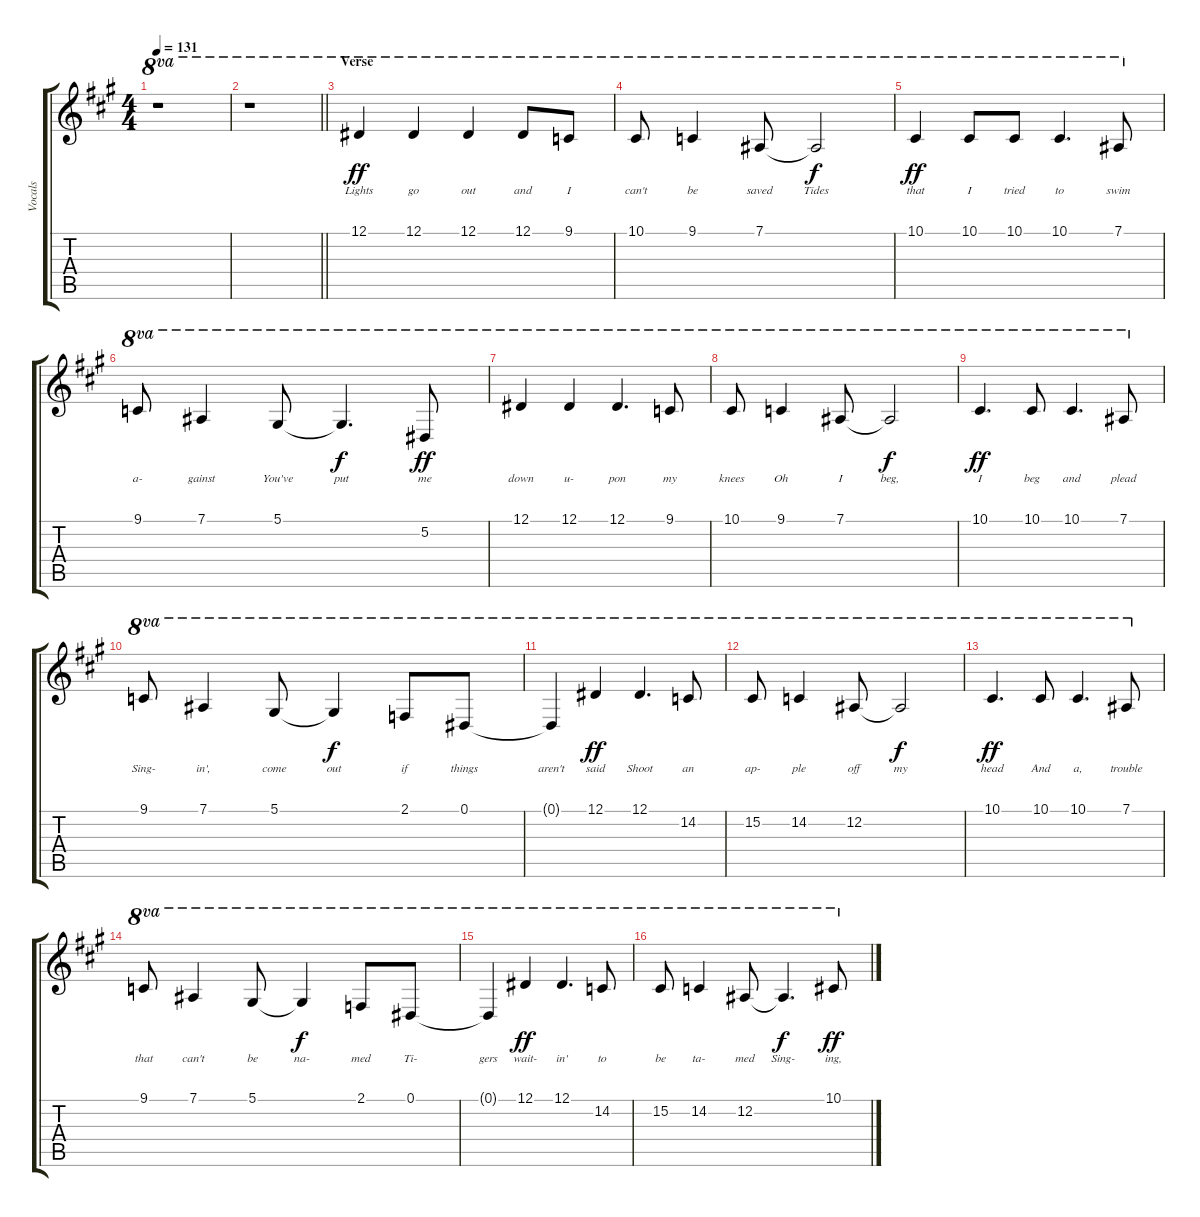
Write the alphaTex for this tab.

\track ("Vocals" "Vocals") {instrument vibraphone}
\staff {score tabs}
\tuning (Eb4 Bb3 Gb3 Db3 Ab2 Eb2) {hide}
\ts (4 4)
\tempo 131
\clef g2
\ks a
r.1{ot 8va dy ff} |
\barLineRight lightlight
r.1{ot 8va} |
\section ("" "Verse")
12.1.4{ot 8va lyrics (0 "Lights") lyrics (1 "") lyrics (2 "") lyrics (3 "") lyrics (4 "")} 12.1.4{ot 8va lyrics (0 "go") lyrics (1 "") lyrics (2 "") lyrics (3 "") lyrics (4 "")} 12.1.4{ot 8va lyrics (0 "out") lyrics (1 "") lyrics (2 "") lyrics (3 "") lyrics (4 "")} 12.1.8{ot 8va lyrics (0 "and") lyrics (1 "") lyrics (2 "") lyrics (3 "") lyrics (4 "")} 9.1.8{ot 8va lyrics (0 "I") lyrics (1 "") lyrics (2 "") lyrics (3 "") lyrics (4 "")} |
10.1.8{ot 8va lyrics (0 "can't") lyrics (1 "") lyrics (2 "") lyrics (3 "") lyrics (4 "")} 9.1.4{ot 8va lyrics (0 "be") lyrics (1 "") lyrics (2 "") lyrics (3 "") lyrics (4 "")} 7.1.8{ot 8va lyrics (0 "saved") lyrics (1 "") lyrics (2 "") lyrics (3 "") lyrics (4 "")} 7.1{t}.2{ot 8va lyrics (0 "Tides") lyrics (1 "") lyrics (2 "") lyrics (3 "") lyrics (4 "") dy f} |
10.1.4{ot 8va lyrics (0 "that") lyrics (1 "") lyrics (2 "") lyrics (3 "") lyrics (4 "") dy ff} 10.1.8{ot 8va lyrics (0 "I") lyrics (1 "") lyrics (2 "") lyrics (3 "") lyrics (4 "")} 10.1.8{ot 8va lyrics (0 "tried") lyrics (1 "") lyrics (2 "") lyrics (3 "") lyrics (4 "")} 10.1.4{d ot 8va lyrics (0 "to") lyrics (1 "") lyrics (2 "") lyrics (3 "") lyrics (4 "")} 7.1.8{ot 8va lyrics (0 "swim") lyrics (1 "") lyrics (2 "") lyrics (3 "") lyrics (4 "")} |
9.1.8{ot 8va lyrics (0 "a-") lyrics (1 "") lyrics (2 "") lyrics (3 "") lyrics (4 "")} 7.1.4{ot 8va lyrics (0 "gainst") lyrics (1 "") lyrics (2 "") lyrics (3 "") lyrics (4 "")} 5.1.8{ot 8va lyrics (0 "You've") lyrics (1 "") lyrics (2 "") lyrics (3 "") lyrics (4 "")} 5.1{t}.4{d ot 8va lyrics (0 "put") lyrics (1 "") lyrics (2 "") lyrics (3 "") lyrics (4 "") dy f} 5.2.8{ot 8va lyrics (0 "me") lyrics (1 "") lyrics (2 "") lyrics (3 "") lyrics (4 "") dy ff} |
12.1.4{ot 8va lyrics (0 "down") lyrics (1 "") lyrics (2 "") lyrics (3 "") lyrics (4 "")} 12.1.4{ot 8va lyrics (0 "u-") lyrics (1 "") lyrics (2 "") lyrics (3 "") lyrics (4 "")} 12.1.4{d ot 8va lyrics (0 "pon") lyrics (1 "") lyrics (2 "") lyrics (3 "") lyrics (4 "")} 9.1.8{ot 8va lyrics (0 "my") lyrics (1 "") lyrics (2 "") lyrics (3 "") lyrics (4 "")} |
10.1.8{ot 8va lyrics (0 "knees") lyrics (1 "") lyrics (2 "") lyrics (3 "") lyrics (4 "")} 9.1.4{ot 8va lyrics (0 "Oh") lyrics (1 "") lyrics (2 "") lyrics (3 "") lyrics (4 "")} 7.1.8{ot 8va lyrics (0 "I") lyrics (1 "") lyrics (2 "") lyrics (3 "") lyrics (4 "")} 7.1{t}.2{ot 8va lyrics (0 "beg,") lyrics (1 "") lyrics (2 "") lyrics (3 "") lyrics (4 "") dy f} |
10.1.4{d ot 8va lyrics (0 "I") lyrics (1 "") lyrics (2 "") lyrics (3 "") lyrics (4 "") dy ff} 10.1.8{ot 8va lyrics (0 "beg") lyrics (1 "") lyrics (2 "") lyrics (3 "") lyrics (4 "")} 10.1.4{d ot 8va lyrics (0 "and") lyrics (1 "") lyrics (2 "") lyrics (3 "") lyrics (4 "")} 7.1.8{ot 8va lyrics (0 "plead") lyrics (1 "") lyrics (2 "") lyrics (3 "") lyrics (4 "")} |
9.1.8{ot 8va lyrics (0 "Sing-") lyrics (1 "") lyrics (2 "") lyrics (3 "") lyrics (4 "")} 7.1.4{ot 8va lyrics (0 "in',") lyrics (1 "") lyrics (2 "") lyrics (3 "") lyrics (4 "")} 5.1.8{ot 8va lyrics (0 "come") lyrics (1 "") lyrics (2 "") lyrics (3 "") lyrics (4 "")} 5.1{t}.4{ot 8va lyrics (0 "out") lyrics (1 "") lyrics (2 "") lyrics (3 "") lyrics (4 "") dy f} 2.1.8{ot 8va lyrics (0 "if") lyrics (1 "") lyrics (2 "") lyrics (3 "") lyrics (4 "")} 0.1.8{ot 8va lyrics (0 "things") lyrics (1 "") lyrics (2 "") lyrics (3 "") lyrics (4 "")} |
0.1{t}.4{ot 8va lyrics (0 "aren't") lyrics (1 "") lyrics (2 "") lyrics (3 "") lyrics (4 "")} 12.1.4{ot 8va lyrics (0 "said") lyrics (1 "") lyrics (2 "") lyrics (3 "") lyrics (4 "") dy ff} 12.1.4{d ot 8va lyrics (0 "Shoot") lyrics (1 "") lyrics (2 "") lyrics (3 "") lyrics (4 "")} 14.2.8{ot 8va lyrics (0 "an") lyrics (1 "") lyrics (2 "") lyrics (3 "") lyrics (4 "")} |
15.2.8{ot 8va lyrics (0 "ap-") lyrics (1 "") lyrics (2 "") lyrics (3 "") lyrics (4 "")} 14.2.4{ot 8va lyrics (0 "ple") lyrics (1 "") lyrics (2 "") lyrics (3 "") lyrics (4 "")} 12.2.8{ot 8va lyrics (0 "off") lyrics (1 "") lyrics (2 "") lyrics (3 "") lyrics (4 "")} 12.2{t}.2{ot 8va lyrics (0 "my") lyrics (1 "") lyrics (2 "") lyrics (3 "") lyrics (4 "") dy f} |
10.1.4{d ot 8va lyrics (0 "head") lyrics (1 "") lyrics (2 "") lyrics (3 "") lyrics (4 "") dy ff} 10.1.8{ot 8va lyrics (0 "And") lyrics (1 "") lyrics (2 "") lyrics (3 "") lyrics (4 "")} 10.1.4{d ot 8va lyrics (0 "a,") lyrics (1 "") lyrics (2 "") lyrics (3 "") lyrics (4 "")} 7.1.8{ot 8va lyrics (0 "trouble") lyrics (1 "") lyrics (2 "") lyrics (3 "") lyrics (4 "")} |
9.1.8{ot 8va lyrics (0 "that") lyrics (1 "") lyrics (2 "") lyrics (3 "") lyrics (4 "")} 7.1.4{ot 8va lyrics (0 "can't") lyrics (1 "") lyrics (2 "") lyrics (3 "") lyrics (4 "")} 5.1.8{ot 8va lyrics (0 "be") lyrics (1 "") lyrics (2 "") lyrics (3 "") lyrics (4 "")} 5.1{t}.4{ot 8va lyrics (0 "na-") lyrics (1 "") lyrics (2 "") lyrics (3 "") lyrics (4 "") dy f} 2.1.8{ot 8va lyrics (0 "med") lyrics (1 "") lyrics (2 "") lyrics (3 "") lyrics (4 "")} 0.1.8{ot 8va lyrics (0 "Ti-") lyrics (1 "") lyrics (2 "") lyrics (3 "") lyrics (4 "")} |
0.1{t}.4{ot 8va lyrics (0 "gers") lyrics (1 "") lyrics (2 "") lyrics (3 "") lyrics (4 "")} 12.1.4{ot 8va lyrics (0 "wait-") lyrics (1 "") lyrics (2 "") lyrics (3 "") lyrics (4 "") dy ff} 12.1.4{d ot 8va lyrics (0 "in'") lyrics (1 "") lyrics (2 "") lyrics (3 "") lyrics (4 "")} 14.2.8{ot 8va lyrics (0 "to") lyrics (1 "") lyrics (2 "") lyrics (3 "") lyrics (4 "")} |
15.2.8{ot 8va lyrics (0 "be") lyrics (1 "") lyrics (2 "") lyrics (3 "") lyrics (4 "")} 14.2.4{ot 8va lyrics (0 "ta-") lyrics (1 "") lyrics (2 "") lyrics (3 "") lyrics (4 "")} 12.2.8{ot 8va lyrics (0 "med") lyrics (1 "") lyrics (2 "") lyrics (3 "") lyrics (4 "")} 12.2{t}.4{d ot 8va lyrics (0 "Sing-") lyrics (1 "") lyrics (2 "") lyrics (3 "") lyrics (4 "") dy f} 10.1.8{ot 8va lyrics (0 "ing,") lyrics (1 "") lyrics (2 "") lyrics (3 "") lyrics (4 "") dy ff}
